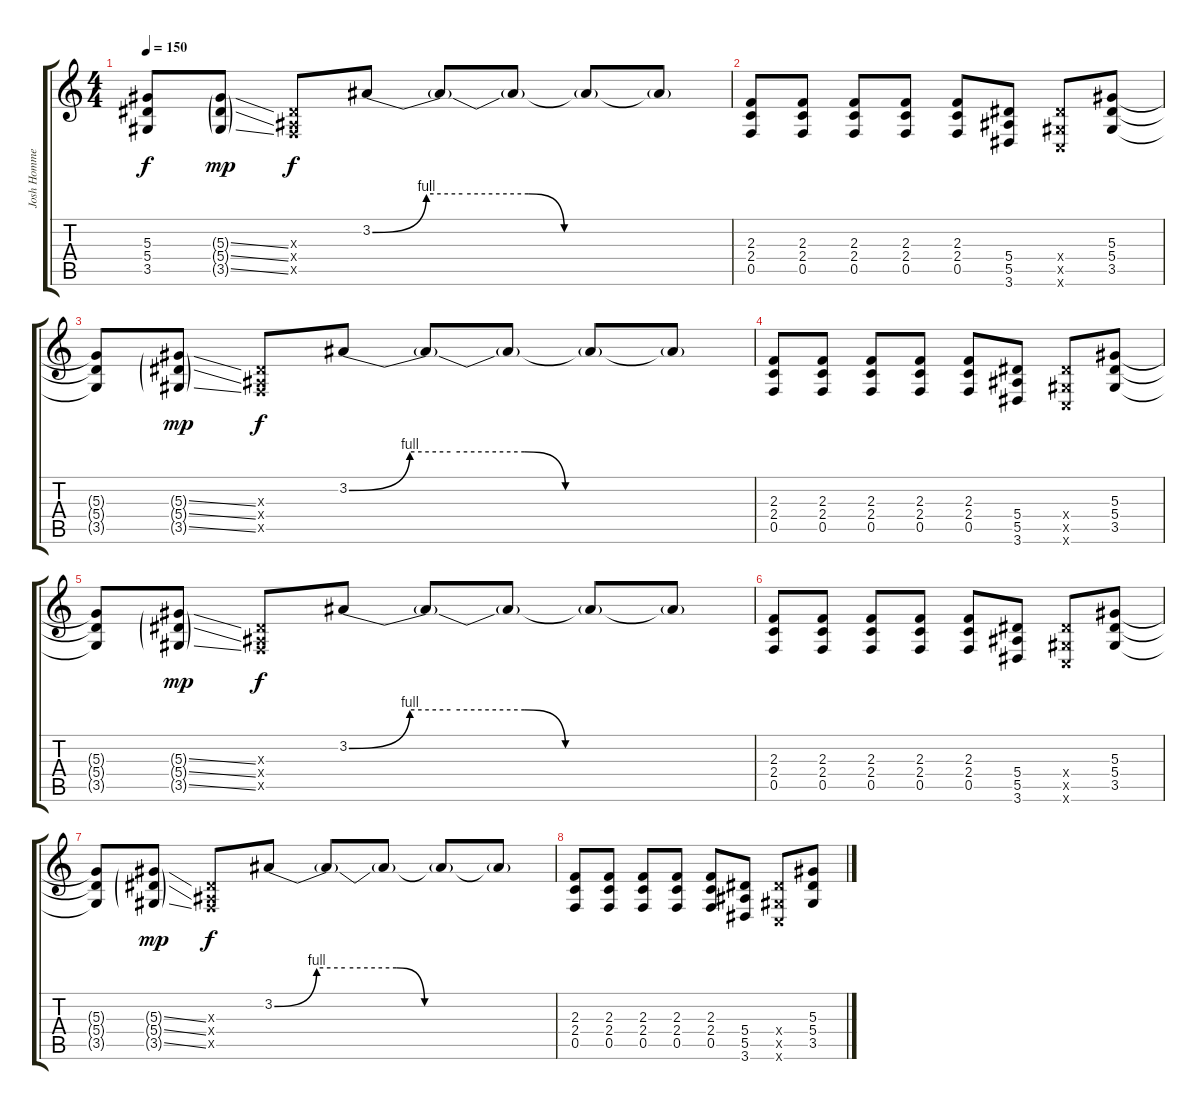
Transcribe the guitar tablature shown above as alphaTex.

\track ("Josh Homme" "Josh Homme") {instrument distortionguitar}
\staff {score tabs}
\tuning (C4 G3 Eb3 Bb2 F2 C2) {hide}
\ts (4 4)
\tempo 150
\clef g2
\ks c
(5.3{t} 5.4{t} 3.5{t}).8{dy f} (5.3{ss g} 5.4{ss g} 3.5{ss g}).8{dy mp} (0.3{x} 0.4{x} 0.5{x}).8{dy f} 3.2{be (custom 0 0 9 4 15 4 26 4 32 0 45 0 60 0)}.8 3.2{t}.8 3.2{t}.8 3.2{t}.8 3.2{t}.8 |
(2.3 2.4 0.5).8 (2.3 2.4 0.5).8 (2.3 2.4 0.5).8 (2.3 2.4 0.5).8 (2.3 2.4 0.5).8 (5.4 5.5 3.6).8 (5.4{x} 3.5{x} 0.6{x}).8 (5.3 5.4 3.5).8 |
(5.3{t} 5.4{t} 3.5{t}).8 (5.3{ss g} 5.4{ss g} 3.5{ss g}).8{dy mp} (0.3{x} 0.4{x} 0.5{x}).8{dy f} 3.2{be (custom 0 0 9 4 15 4 26 4 32 0 45 0 60 0)}.8 3.2{t}.8 3.2{t}.8 3.2{t}.8 3.2{t}.8 |
(2.3 2.4 0.5).8 (2.3 2.4 0.5).8 (2.3 2.4 0.5).8 (2.3 2.4 0.5).8 (2.3 2.4 0.5).8 (5.4 5.5 3.6).8 (5.4{x} 3.5{x} 0.6{x}).8 (5.3 5.4 3.5).8 |
(5.3{t} 5.4{t} 3.5{t}).8 (5.3{ss g} 5.4{ss g} 3.5{ss g}).8{dy mp} (0.3{x} 0.4{x} 0.5{x}).8{dy f} 3.2{be (custom 0 0 9 4 15 4 26 4 32 0 45 0 60 0)}.8 3.2{t}.8 3.2{t}.8 3.2{t}.8 3.2{t}.8 |
(2.3 2.4 0.5).8 (2.3 2.4 0.5).8 (2.3 2.4 0.5).8 (2.3 2.4 0.5).8 (2.3 2.4 0.5).8 (5.4 5.5 3.6).8 (5.4{x} 3.5{x} 0.6{x}).8 (5.3 5.4 3.5).8 |
(5.3{t} 5.4{t} 3.5{t}).8 (5.3{ss g} 5.4{ss g} 3.5{ss g}).8{dy mp} (0.3{x} 0.4{x} 0.5{x}).8{dy f} 3.2{be (custom 0 0 9 4 15 4 26 4 32 0 45 0 60 0)}.8 3.2{t}.8 3.2{t}.8 3.2{t}.8 3.2{t}.8 |
(2.3 2.4 0.5).8 (2.3 2.4 0.5).8 (2.3 2.4 0.5).8 (2.3 2.4 0.5).8 (2.3 2.4 0.5).8 (5.4 5.5 3.6).8 (5.4{x} 3.5{x} 0.6{x}).8 (5.3 5.4 3.5).8
